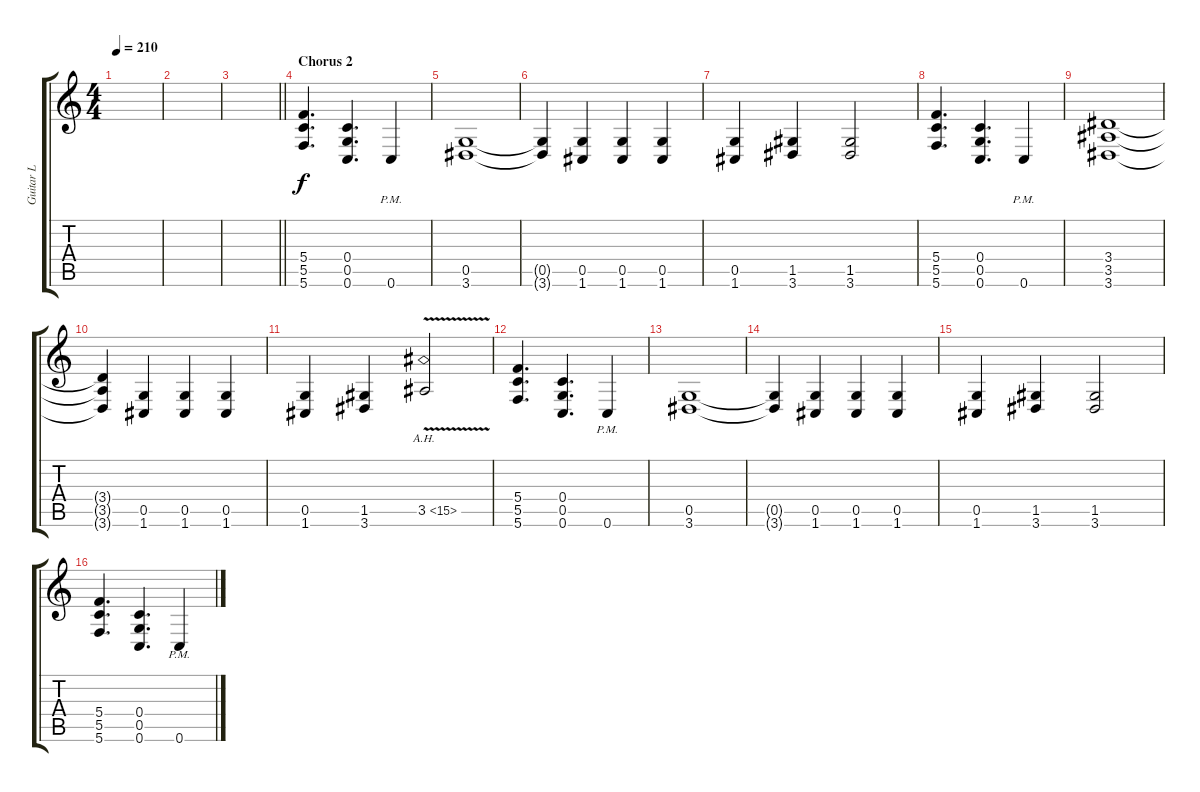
\track ("Guitar L" "Guitar L") {instrument distortionguitar}
\staff {score tabs}
\tuning (D4 A3 F3 C3 G2 C2) {hide}
\ts (4 4)
\tempo 210
\clef g2
\ks c
|
|
\barLineRight lightlight
|
\section ("" "Chorus 2")
(5.4 5.5 5.6).4{d} (0.4 0.5 0.6).4{d} 0.6{pm}.4 |
(0.5 3.6).1 |
(0.5{t} 3.6{t}).4 (0.5 1.6).4 (0.5 1.6).4 (0.5 1.6).4 |
(0.5 1.6).4 (1.5 3.6).4 (1.5 3.6).2 |
(5.4 5.5 5.6).4{d} (0.4 0.5 0.6).4{d} 0.6{pm}.4 |
(3.4 3.5 3.6).1 |
(3.4{t} 3.5{t} 3.6{t}).4 (0.5 1.6).4 (0.5 1.6).4 (0.5 1.6).4 |
(0.5 1.6).4 (1.5 3.6).4 3.5{ah 12 v}.2 |
(5.4 5.5 5.6).4{d} (0.4 0.5 0.6).4{d} 0.6{pm}.4 |
(0.5 3.6).1 |
(0.5{t} 3.6{t}).4 (0.5 1.6).4 (0.5 1.6).4 (0.5 1.6).4 |
(0.5 1.6).4 (1.5 3.6).4 (1.5 3.6).2 |
(5.4 5.5 5.6).4{d} (0.4 0.5 0.6).4{d} 0.6{pm}.4
